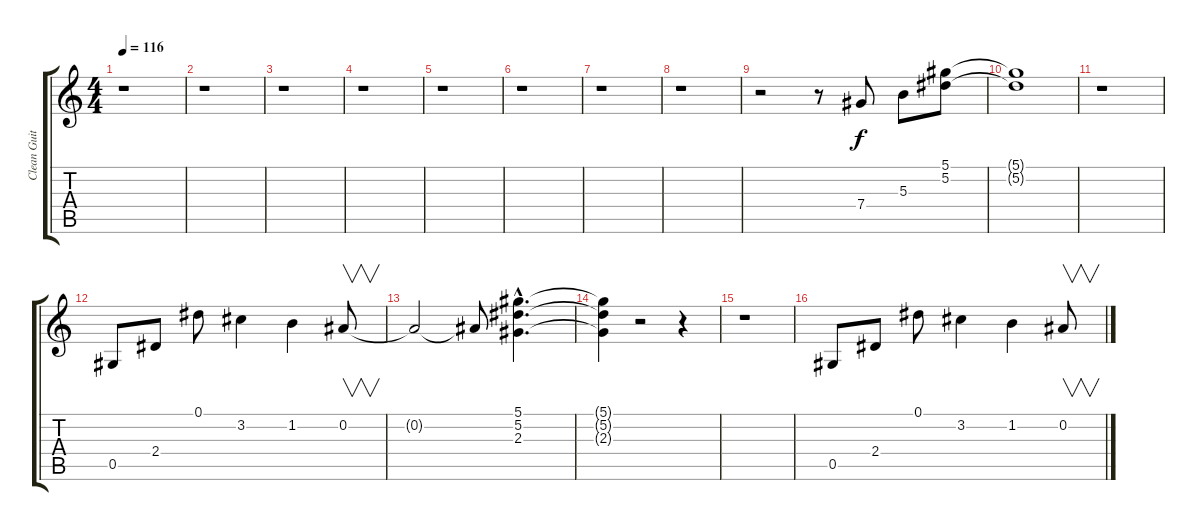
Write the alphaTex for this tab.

\track ("Clean Guitar 2" "Clean Guit") {instrument acousticguitarsteel}
\staff {score tabs}
\tuning (Eb4 Bb3 Gb3 Db3 Ab2 Eb2) {hide}
\ts (4 4)
\tempo 116
\clef g2
\ks c
r.1{dy f} |
r.1 |
r.1 |
r.1 |
r.1 |
r.1 |
r.1 |
r.1 |
r.2 r.8 7.4.8 5.3.8 (5.1 5.2).8 |
(5.1{t} 5.2{t}).1 |
r.1 |
0.5.8 2.4.8 0.1.8 3.2.4 1.2.4 0.2.8{v} |
0.2{t}.2 0.2{t}.8 (5.1{hac} 5.2{hac} 2.3{hac}).4{d} |
(5.1{t} 5.2{t} 2.3{t}).4 r.2 r.4 |
r.1 |
0.5.8 2.4.8 0.1.8 3.2.4 1.2.4 0.2.8{v}
